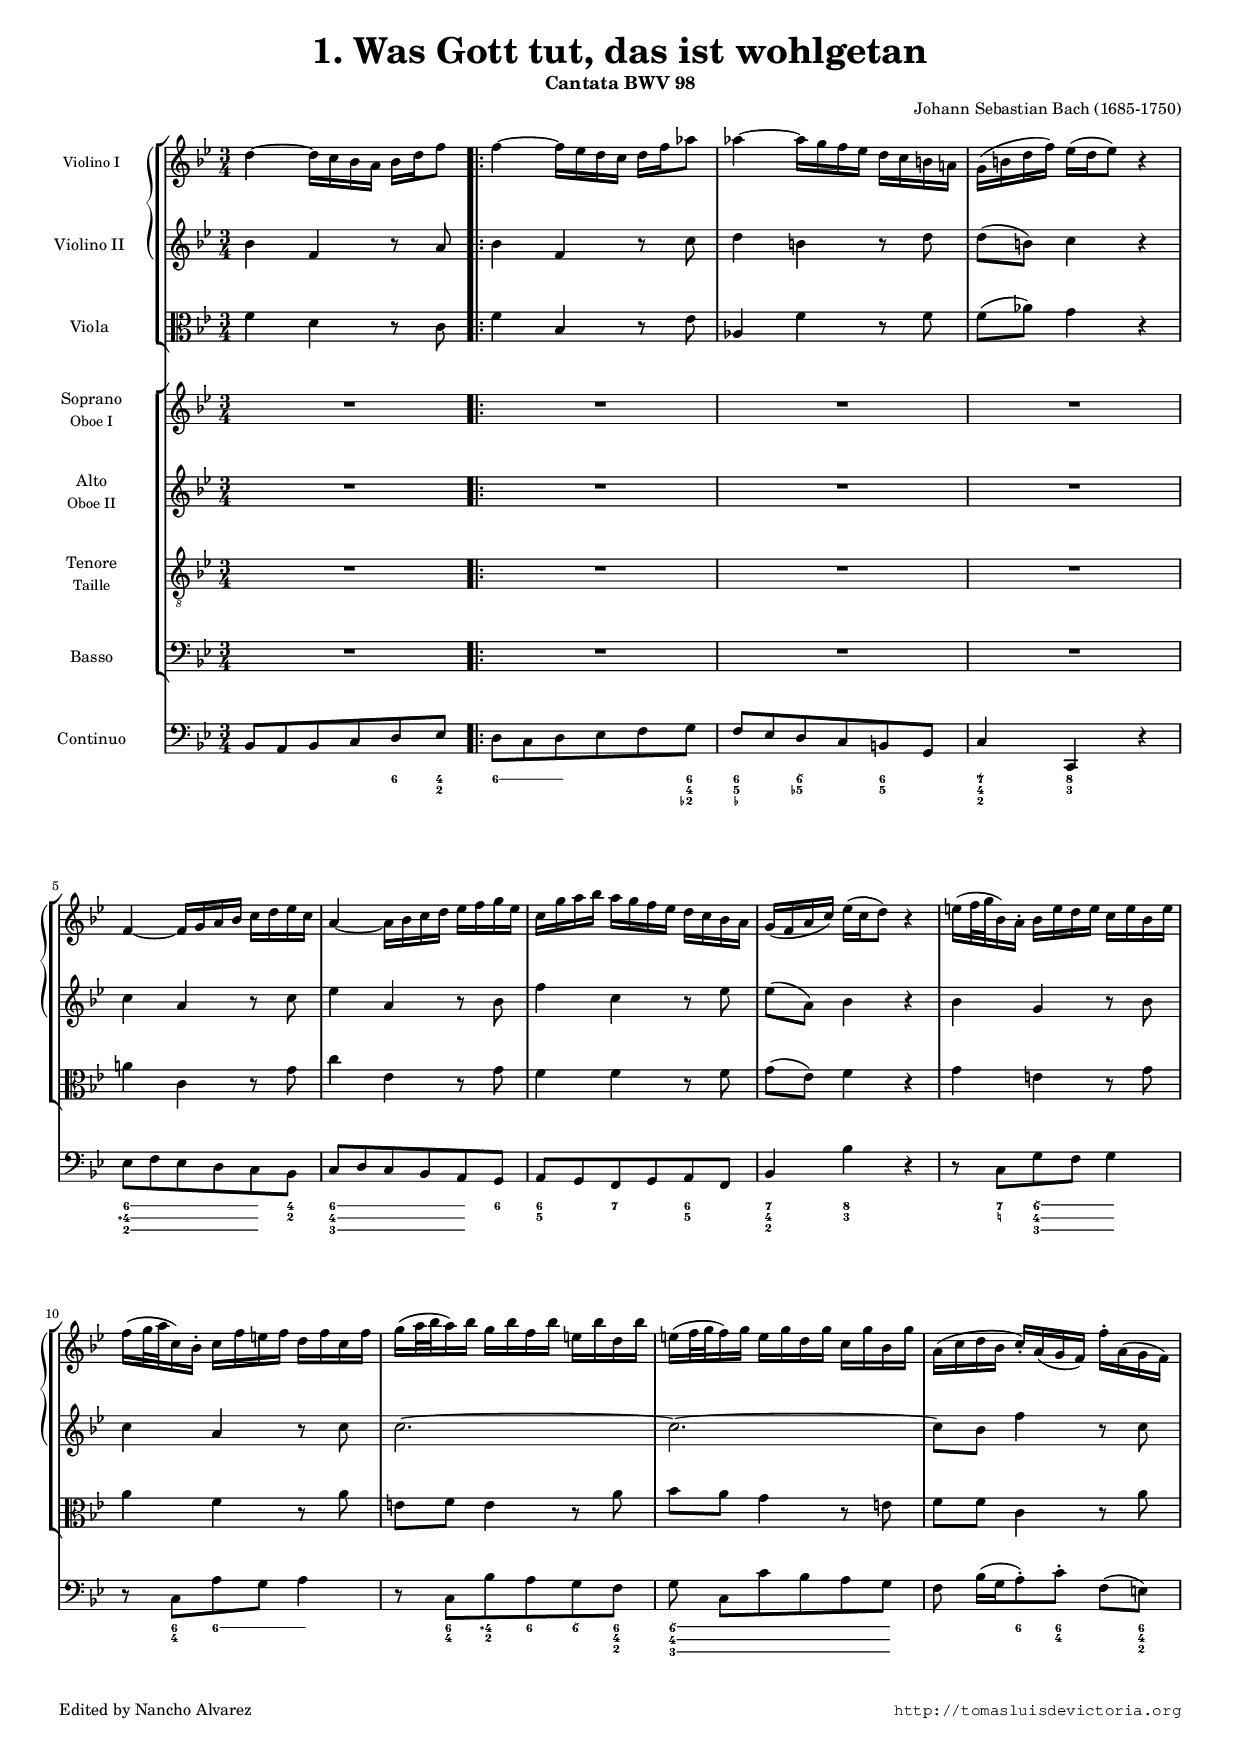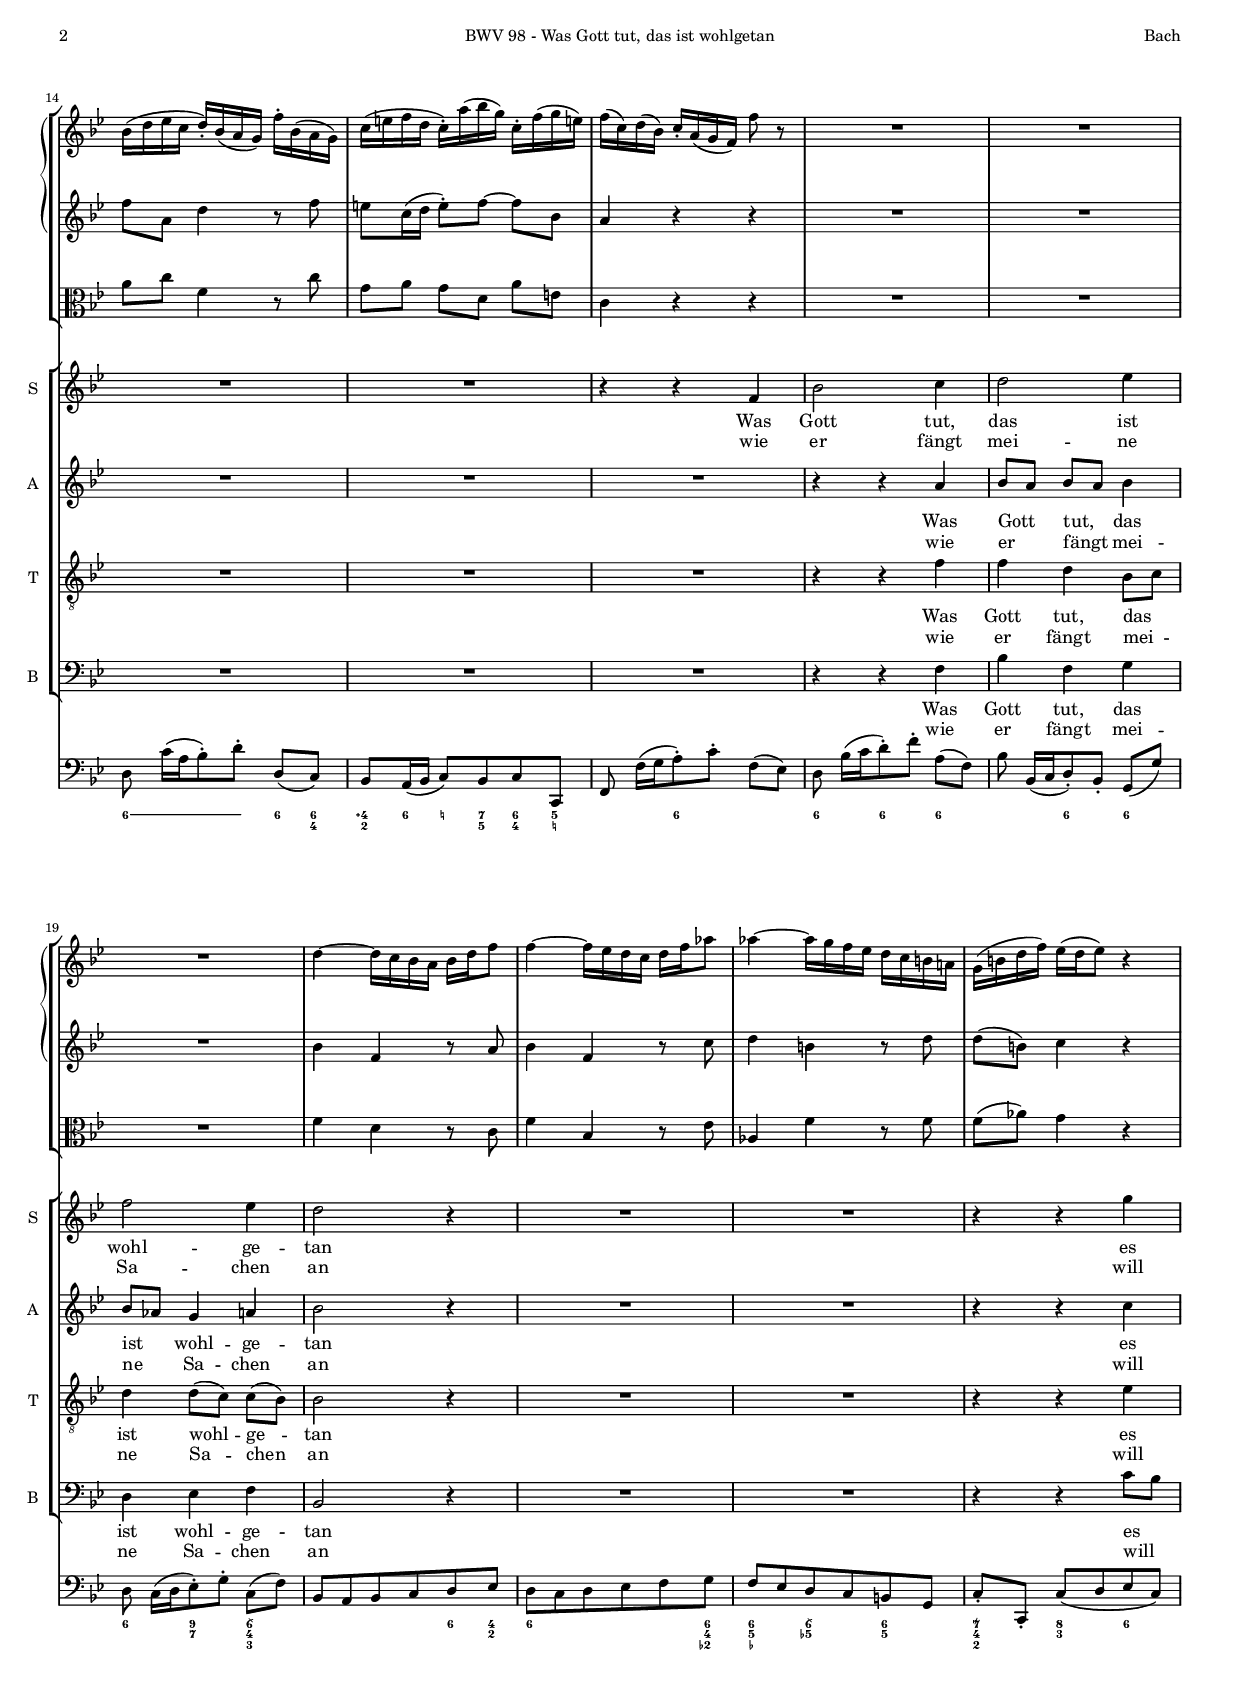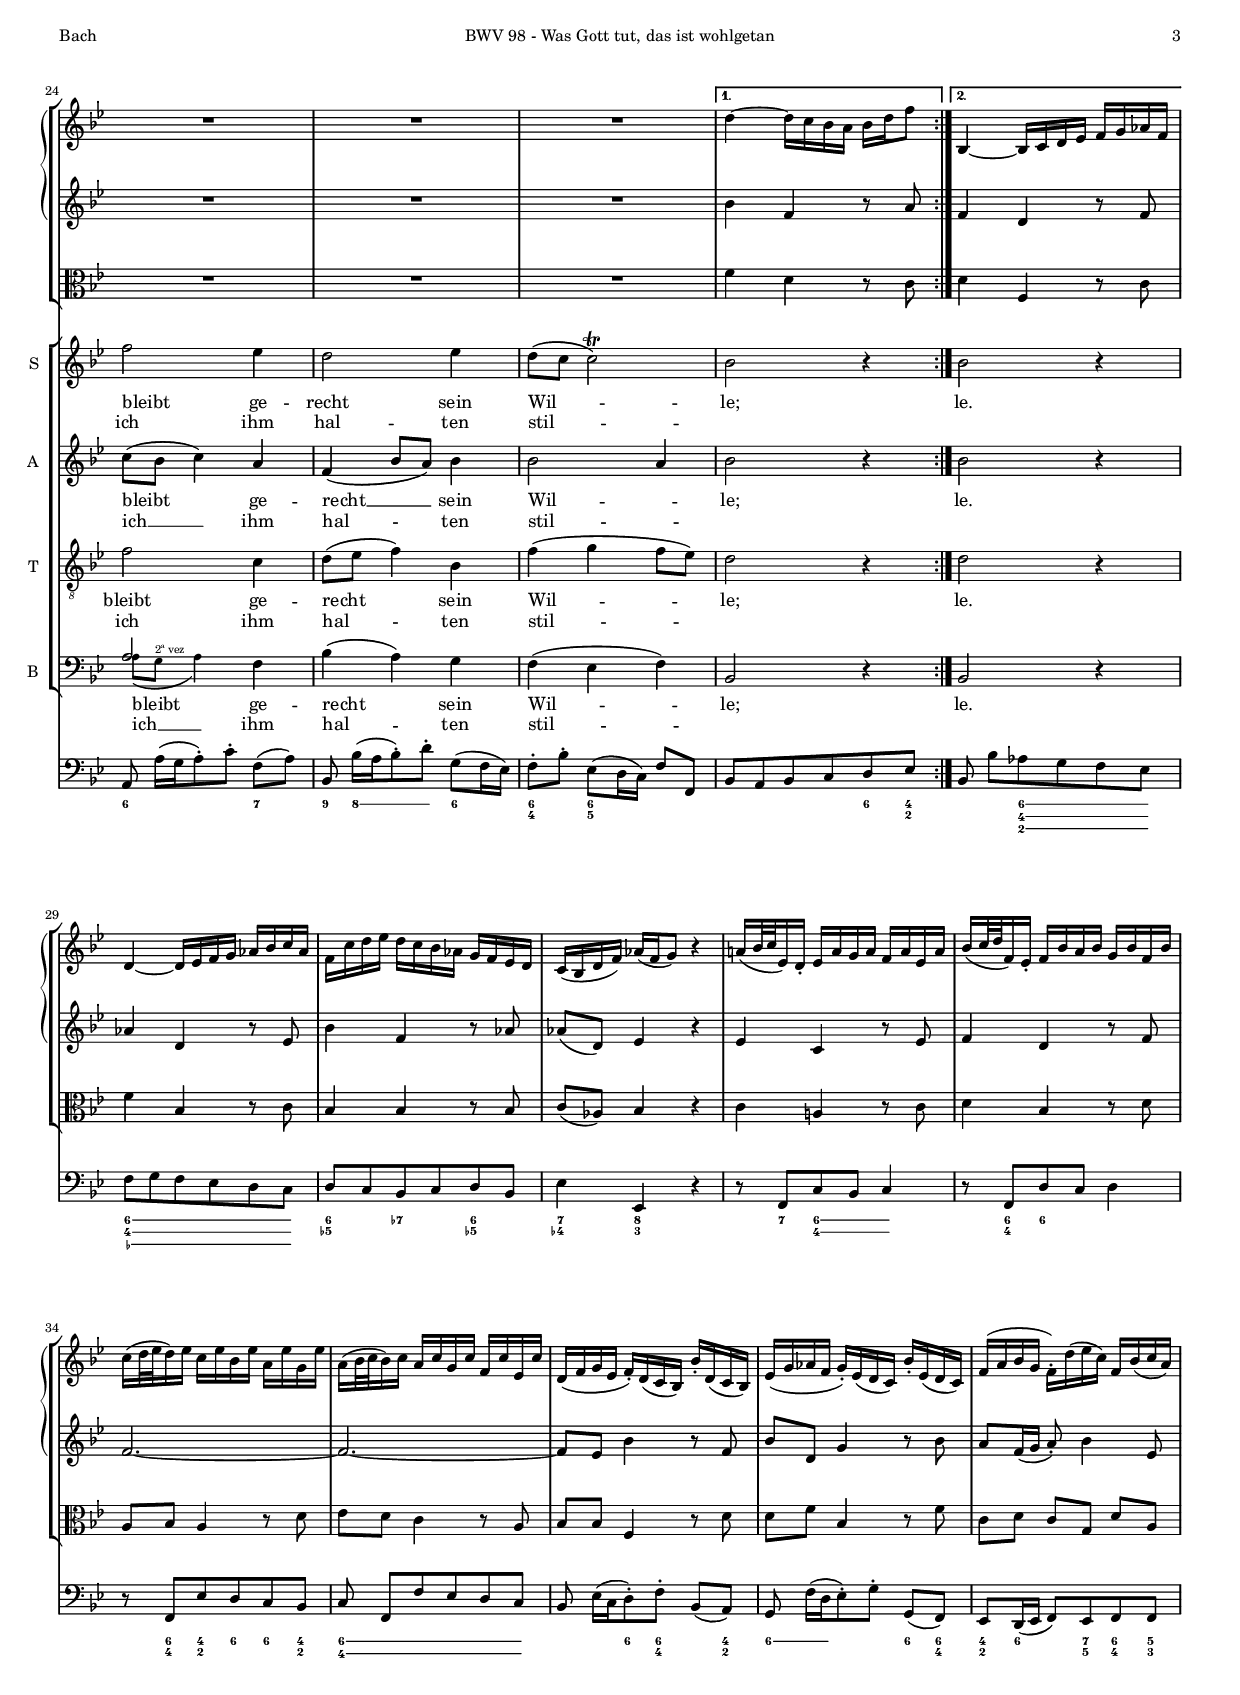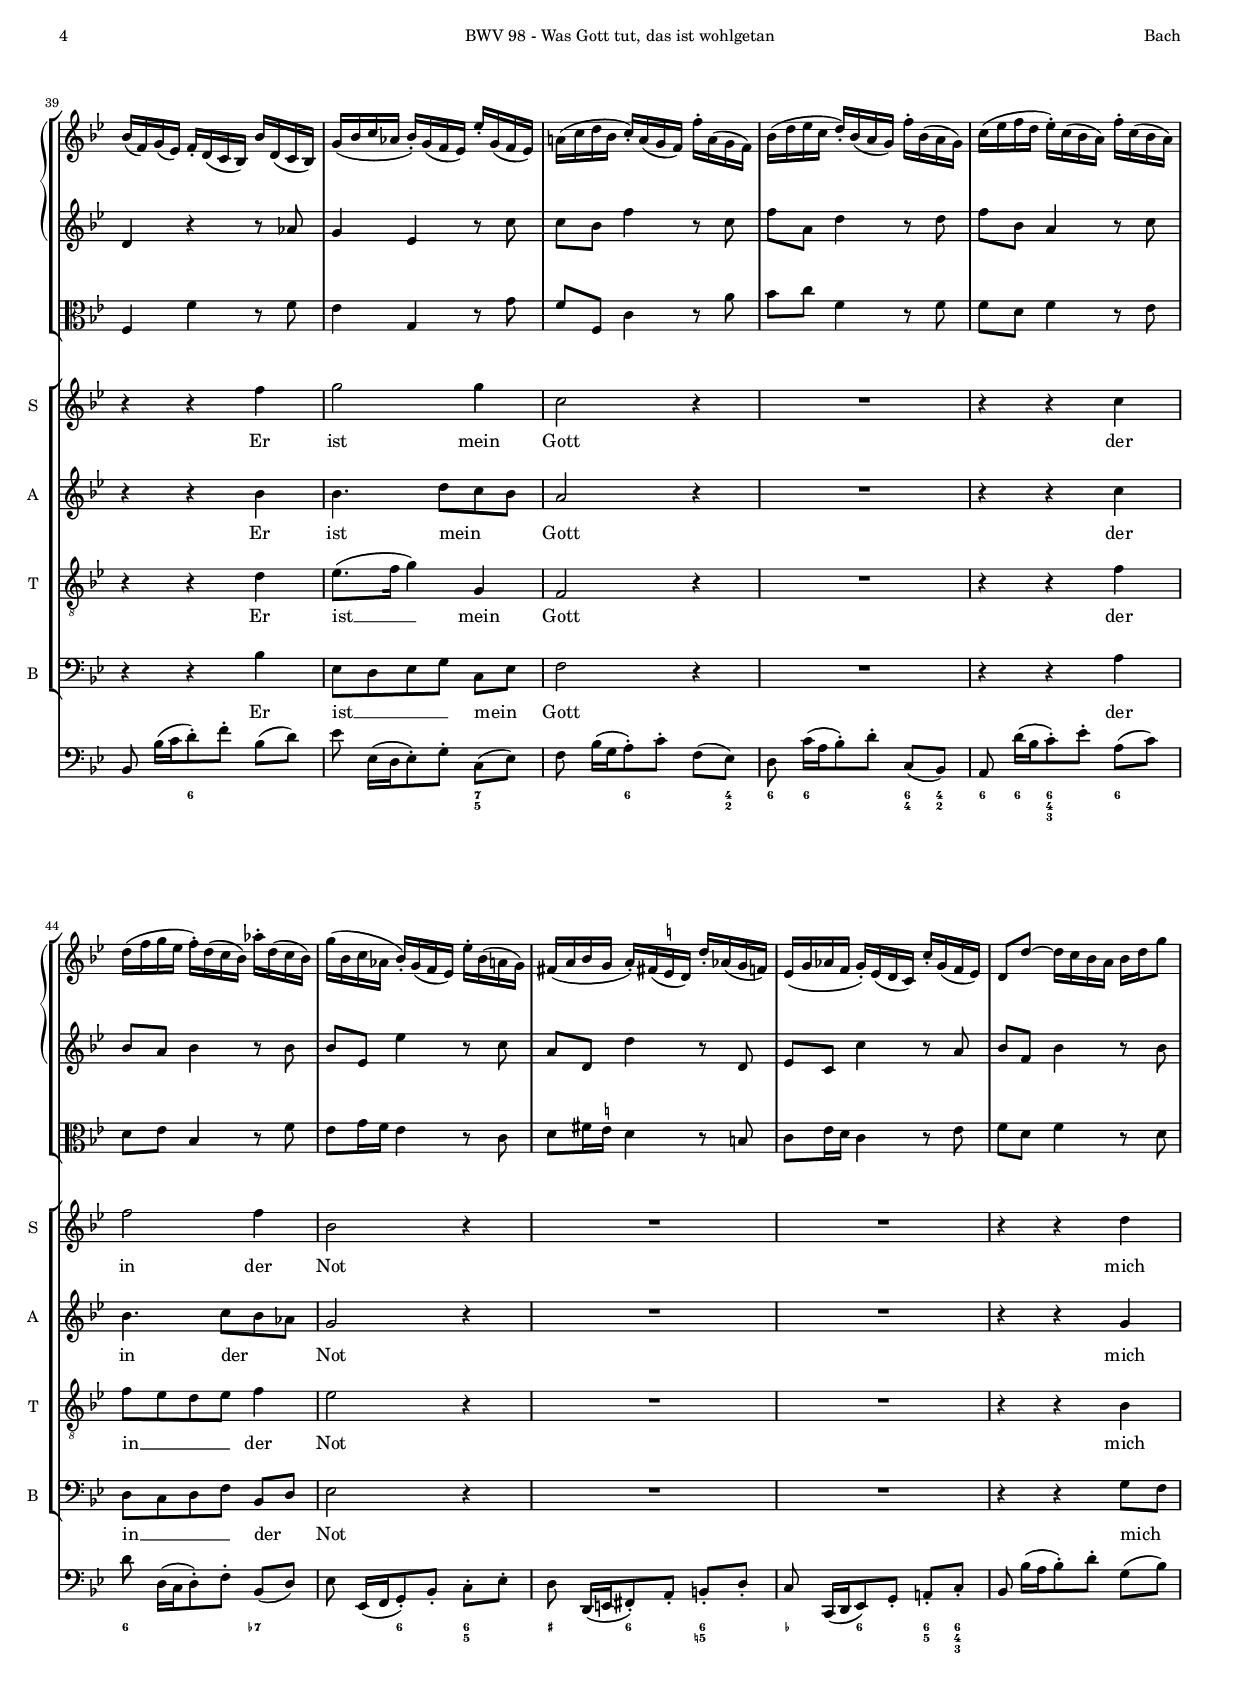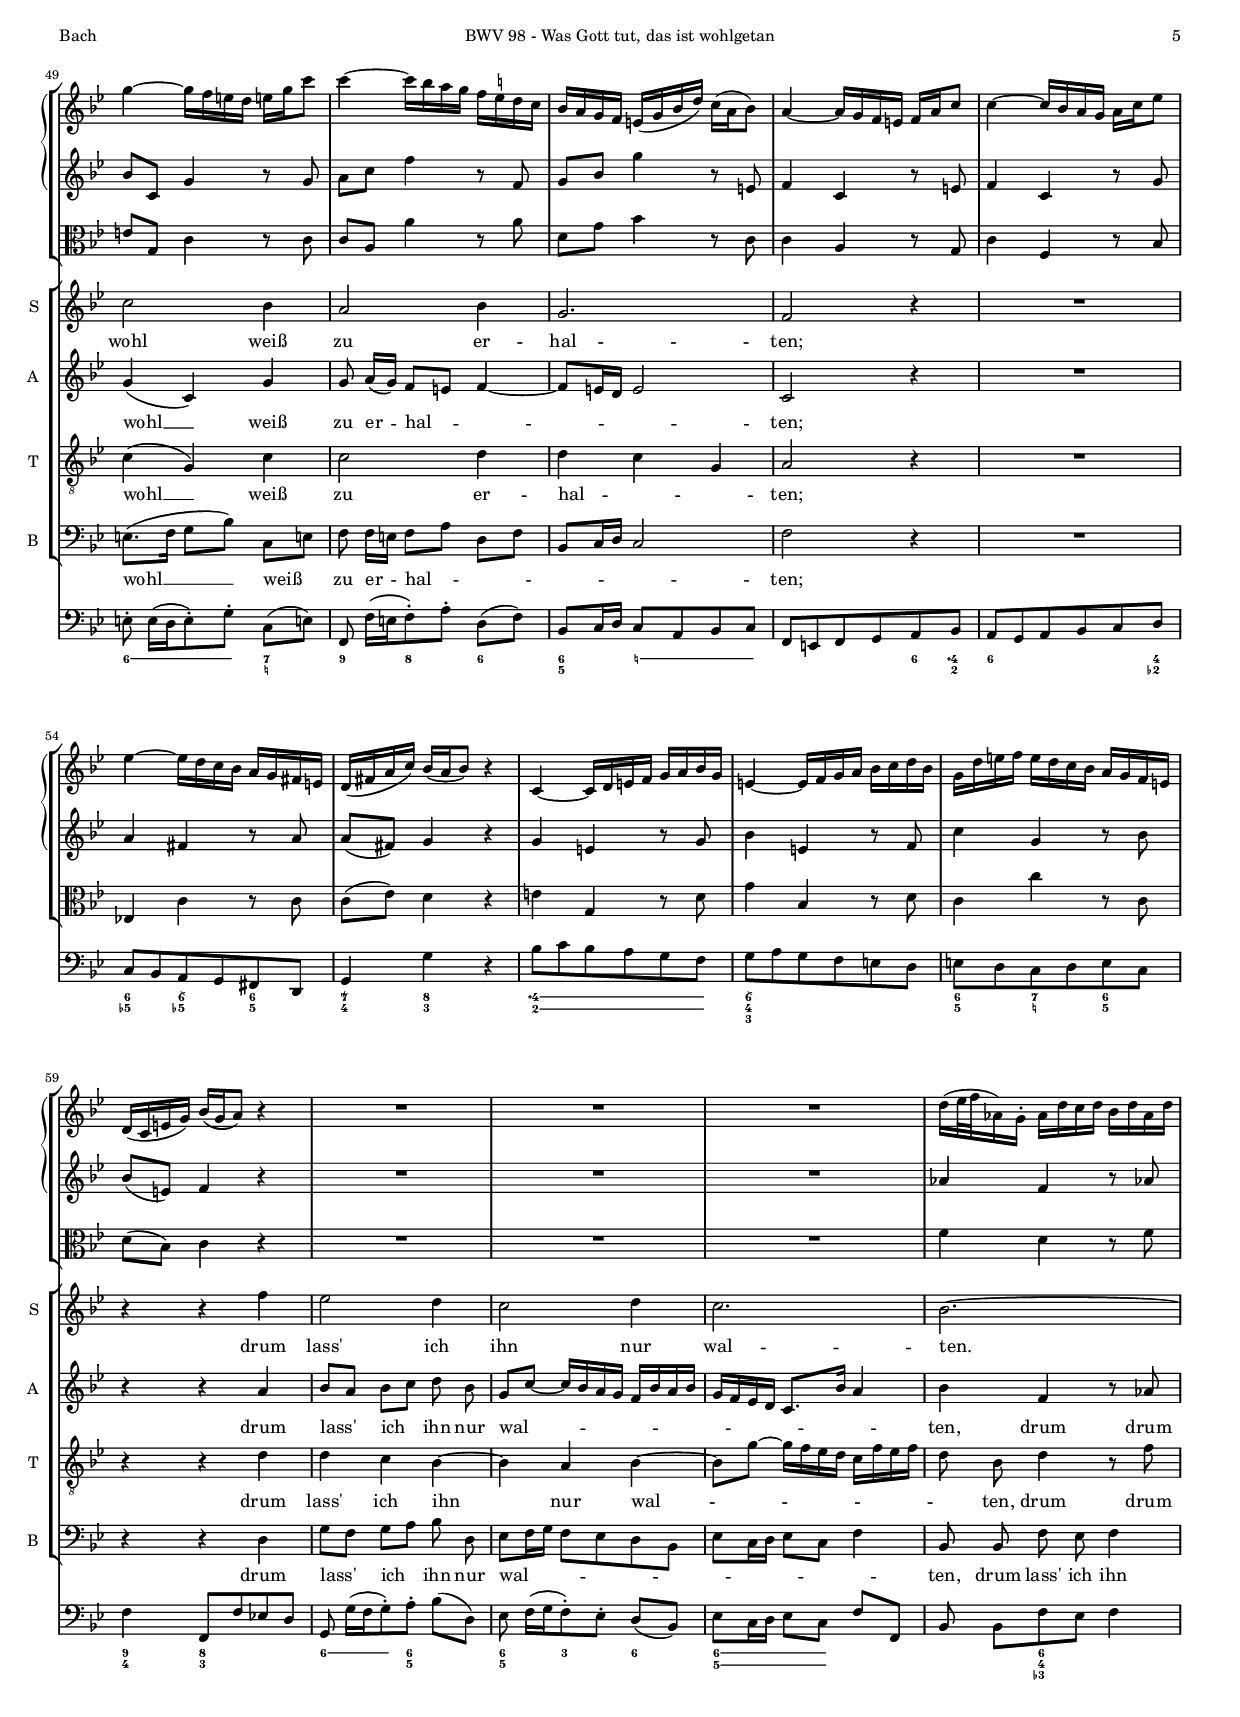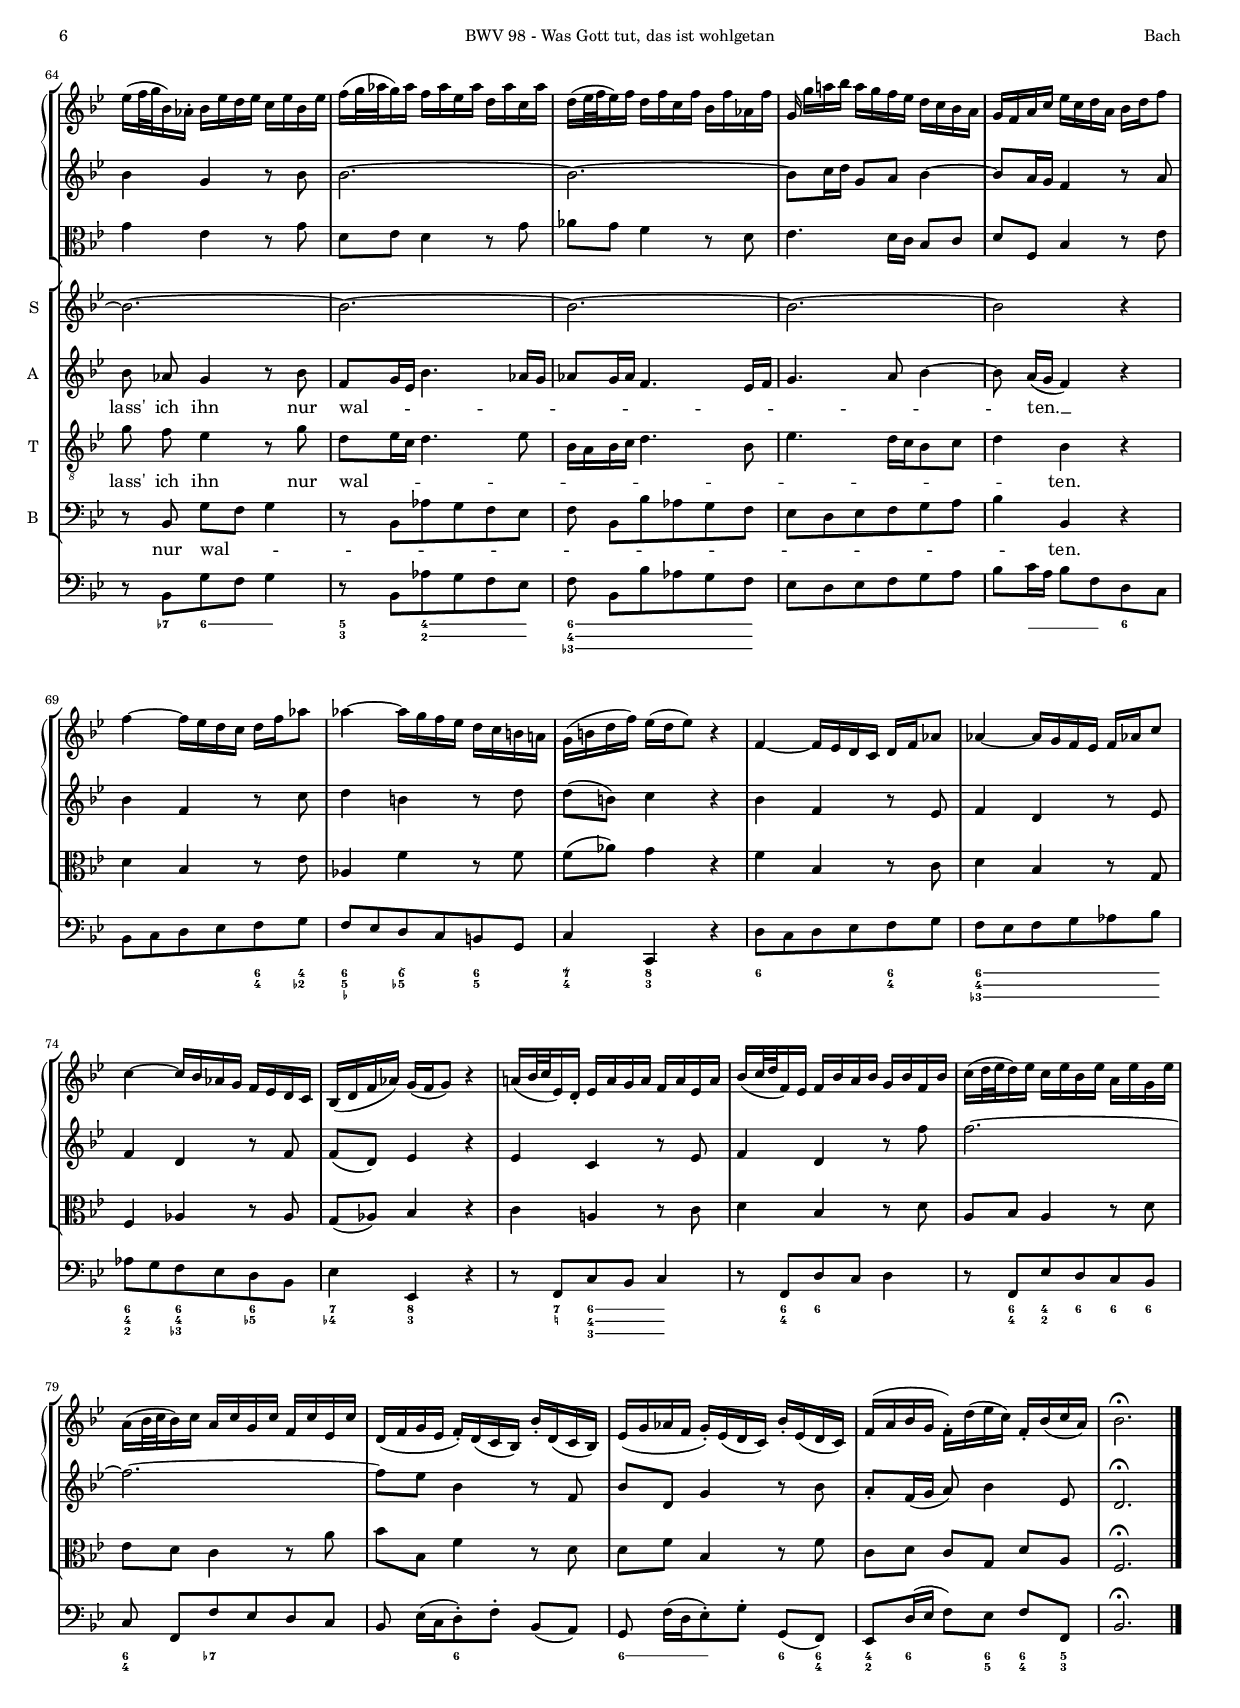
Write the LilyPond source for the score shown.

\version "2.22.0"

#(set-default-paper-size "a4")
#(set-global-staff-size 14.0)
#(ly:set-option 'point-and-click #f)
%nomobile

italicas=\override LyricText.font-shape = #'italic
rectas=\override LyricText.font-shape = #'upright
ss=\once \set suggestAccidentals = ##t
mtempo={\tempo 4 = 76 }
pfermata=\markup{"(" \musicglyph "scripts.ufermata" ")"}
showMultiRests = { \set Staff.keepAliveInterfaces = #'( rhythmic-grob-interface multi-measure-rest-interface lyric-interface stanza-number-interface percent-repeat-interface) }
hideMultiRests = \unset Staff.keepAliveInterfaces
noados=\once \set Staff.aDueText = #""
mt=#(define-music-function (offset) (number?) ; move lyric text
      #{ \once \override LyricText.X-offset = -$offset #})


htitle="BWV 98 - Was Gott tut, das ist wohlgetan"
hcomposer="Bach"

\header {
	title=\markup{\fontsize #3 "1. Was Gott tut, das ist wohlgetan"}
	subtitle="Cantata BWV 98"
        %subsubtitle=\markup{\raise #.8 "BWV 98" \vspace #1 }
        composer="Johann Sebastian Bach (1685-1750)"
        pdfauthor=\composer
       %opus="(-)"
	%poet=\markup{"BWV 98"}
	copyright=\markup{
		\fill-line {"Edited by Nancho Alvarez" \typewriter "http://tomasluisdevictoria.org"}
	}
%	tagline=""
}

global={
  \compressEmptyMeasures
  \key bes \major \time 3/4 \skip 1*3/4
  \repeat volta 2
  { \skip 1*3/4*25 } 
  \alternative { {\skip 2.} {\skip 2.}}
  \skip 1*3/4*55 \bar "|."
}

cantus=\relative c'{
        \set autoBeaming = ##f
        R1*3/4*15
        r4 r f
        bes2 c4
        d2 ees4
        f2 ees4
        d2 r4
        R1*3/4*2
        r4 r g
        f2 ees4
        d2 ees4
        d8[( c] c2)^\trill
        bes2 r4
        bes2 r4
        R1*3/4*10
        r4 r f'
        g2 g4
        c,2 r4
        R1*3/4
        r4 r c
        f2 f4
        bes,2 r4
        R1*3/4*2
        r4 r d
        c2 bes4
        a2 bes4
        g2.
        f2 r4
        R1*3/4*6
        r4 r f'
        ees2 d4
        c2 d4
        c2.
        bes2. ~
        bes ~
        bes ~
        bes ~
        bes ~
        bes2 r4
        R1*3/4*15
}

altus=\relative c''{
        \set autoBeaming = ##f
        R1*3/4*16
        r4 r a
        bes8[ a] bes[ a] bes4
        bes8[ aes] g4 a4
        bes2 r4
        R1*3/4*2
        r4 r c
        c8[( bes] c4) a4
        f4( bes8[ a]) bes4
        bes2 a4
        bes2 r4
        bes2 r4
        R1*3/4*10
        r4 r bes
        bes4. d8[ c bes]
        a2 r4
        R1*3/4
        r4 r c
        bes4. c8[ bes aes]
        g2 r4
        R1*3/4*2
        r4 r g
        g( c,) g'
        g8 a16[( g]) f8[ e] f4 ~
        f8[ e16 d] e2
        c2 r4
        R1*3/4*6
        r4 r a'
        bes8[ a] bes[ c] d bes
        g8[ c] ~ c16[ bes a g] f[ bes a bes]
        g[ f ees d] c8.[ bes'16] a4
        bes4 f r8 aes
        bes8 aes g4 r8 bes
        f8[ g16 ees] bes'4. aes16[ g]
        aes8[ g16 aes] f4. ees16[ f]
        g4. a8 bes4 ~
        bes8 a16[( g] f4) r
        R1*3/4*15
}

tenor=\relative c'{
        \set autoBeaming = ##f
        R1*3/4*16
        r4 r f
        f d bes8[ c]
        d4 d8[( c)] c[( bes])
        bes2 r4
        R1*3/4*2
        r4 r ees
        f2 c4
        d8[( ees] f4) bes,
        f'( g f8[ ees])
        d2 r4
        d2 r4
        R1*3/4*10
        r4 r d
        ees8.([ f16] g4) g,
        f2 r4
        R1*3/4
        r4 r f'
        f8[ ees d ees] f4
        ees2 r4
        R1*3/4*2
        r4 r bes
        c4( g) c
        c2 d4
        d4 c g
        a2 r4
        R1*3/4*6
        r4 r d
        d c bes ~
        bes a bes ~
        bes8[ g'] ~ g16[ f ees d] c[ f ees f]
        d8 bes d4 r8 f
        g f ees4 r8 g
        d8[ ees16 c] d4. ees8
        bes16[ a bes c] d4. bes8 % la bemol?
        ees4. d16[ c bes8 c]
        d4 bes r
        R1*3/4*15
}

bassus=\relative c{
        \set autoBeaming = ##f
        R1*3/4*16
        r4 r f
        bes f g
        d4 ees f
        bes,2 r4
        R1*3/4*2
        r4 r c'8[ bes]
        <<{\voiceTwo \override NoteHead.font-size=#-2 a8[( g]^\markup{\fontsize #-3 "2ª vez"} a4)} \new Voice{\voiceOne a2} >>
        \oneVoice
        \revert NoteHead.font-size
         f4
        bes4( a) g
        f( ees f)
        bes,2 r4
        bes2 r4
        R1*3/4*10
        r4 r bes'
        ees,8[ d ees g] c,[ ees]
        f2 r4
        R1*3/4
        r4 r a4
        d,8[ c d f] bes,[ d]
        ees2 r4
        R1*3/4*2
        r4 r g8[ f]
        e8.[( f16] g8[ bes]) c,8[ e!]
        f8 f16[ e] f8[ a] d,[ f]
        bes,8[ c16 d] c2
        f2 r4
        R1*3/4*6
        r4 r d
        g8[ f] g[ a] bes8 d,
        ees8[ f16 g] f8[ ees d bes]
        ees8[ c16 d] ees8[ c] f4
        bes,8 bes f' ees f4
        r8 bes, g'[ f] g4
        r8 bes,[ aes' g f ees]
        f8 bes,[ bes' aes g f]
        ees[ d ees f g a]
        bes4 bes, r
        R1*3/4*15
}

textocantus=\lyricmode{
Was Gott tut, das ist wohl -- ge -- tan
es \mt #0 bleibt ge -- recht sein Wil -- le;
le.
Er ist mein Gott
der in der Not
mich wohl weiß zu er -- hal -- ten;
drum lass' ich ihn nur wal -- ten.
}
textocantusb=\lyricmode{
wie er fängt mei -- ne Sa -- chen an
will ich ihm hal -- ten stil -- "  "
}

textoaltus=\lyricmode{
Was Gott tut, das ist wohl -- ge -- tan
es bleibt ge -- recht __ sein Wil -- _ le;
le.
Er ist mein Gott
der in der Not
mich wohl __ weiß zu er -- hal -- _ _ ten;
drum lass' ich ihn nur wal -- _ _ _ _ ten,
drum drum lass' ich ihn nur wal -- _ _ _ _ _ _ _ _ ten. __
}
textoaltusb=\lyricmode{
wie er fängt mei -- ne Sa -- chen an
will ich __ ihm hal -- ten stil -- _ "  "
}

textotenor=\lyricmode{
Was Gott tut, das ist wohl -- ge -- tan
es bleibt ge -- recht sein Wil -- le;
le.
Er ist __ mein Gott
der in __ der Not
mich wohl __ weiß zu er -- hal -- _ _ ten;
drum lass' ich ihn nur wal -- _ _ ten,
drum drum lass' ich ihn nur wal -- _ _ _ _ _ _ _ _ ten.
}
textotenorb=\lyricmode{
wie er fängt mei -- ne Sa -- chen an
will ich ihm hal -- ten stil -- "  "
}

textobassus=\lyricmode{
Was Gott tut, das ist wohl -- ge -- tan
es bleibt ge -- recht sein Wil -- le;
le.
Er ist __ mein Gott
der in __ der Not
mich wohl __ weiß zu er -- hal -- _ _ _ ten;
drum lass' ich ihn nur wal -- _ _ _ _ ten,
drum lass' ich ihn nur wal -- _ _ _ _ _ _ ten.
}
textobassusb=\lyricmode{
wie er fängt mei -- ne Sa -- chen an
will ich __ ihm hal -- ten stil -- "  "
}


violinuno = \relative c''{
  d4 ~ d16 c bes a bes d f8
  f4 ~ f16 ees d c d f aes8
  aes4 ~ aes16 g f ees d c b a!
  g( b d f) ees( d ees8) r4
  f,4 ~ f16 g a bes c d ees c
  a4 ~ a16 bes c d ees f g ees
  c g' a bes a g f ees d c bes a
  g( f a c) ees( c d8) r4
  e16( f32 g bes,16) a-. bes e d e c e bes e
  f16( g32 a c,16) bes-. c16 f e f d f c f
  g( a32 bes a16) bes g bes f bes e, bes' d, bes'
  e,( f32 g f16) g e g d g c, g' bes, g'
  a,( c d bes c-.) a( g f) f'-. a,( g f)
  bes16( d ees c d-.) bes( a g) f'-. bes,( a g)
  c( e f d c-.) a'( bes g) c,-. f( g e!)
  f( c) d( bes) c-. a( g f) f'8 r
  R1*3/4*3
  d4 ~ d16 c bes a bes d f8
  f4 ~ f16 ees d c d f aes8
  aes4 ~ aes16 g f ees d c b a!
  g( b d f) ees( d ees8) r4
  R1*3/4*3
  d4 ~ d16 c bes a bes d f8
  bes,,4 ~ bes16 c d ees f g aes f
  d4 ~ d16 ees f g aes bes c aes
  f c' d ees d c bes aes g f ees d
  c16( bes d f) aes( f g8) r4
  a!16( bes32 c ees,16) d-. ees a g a f a ees a
  bes16( c32 d f,16) ees-. f bes a bes g bes f bes
  c( d32 ees d16) ees c ees bes ees a, ees' g, ees'
  a,16( bes32 c bes16) c a c g c f, c' ees, c'
  d,( f g ees f-.) d( c bes) bes'-. d,( c bes)
  ees( g aes f g-.) ees( d c) bes'-. ees,( d c)
  f( a bes g f-.) d'( ees c) f, bes( c a)
  bes( f) g( ees) f-. d( c bes) bes' d,( c bes)
  g'( bes c aes bes-.) g( f ees) ees'-. g,( f ees)
  a!( c d bes c-.) a( g f) f'-. a,( g f)
  bes( d ees c d-.) bes( a g) f'-. bes,( a g)
  c( ees f d ees-.) c( bes a) f'-. c( bes a)
  d( f g ees f-.) d( c bes) aes'-. d,( c bes)
  g'( bes, c aes bes-.) g( f ees) ees'-. bes( a g)
  \override AccidentalSuggestion.avoid-slur = #'outside
  fis16( a bes g a-.) fis!( \ss e d) d'-. aes( g f)
  ees( g aes f g-.) ees( d c) c'-. g( f ees)
  d8 d' ~ d16 c bes a bes d g8
  g4 ~ g16 f e d e! g c8
  c4 ~ c16 bes a g f \ss e d c
  bes16 a g f e( g bes d) c( a bes8)
  a4 ~ a16 g f e f a c8
  c4 ~ c16 bes a g a c ees8
  ees4 ~ ees16 d c bes a g fis e
  d( fis a c) bes( a bes8) r4
  c,4 ~ c16 d e f g a bes g
  e4 ~ e16 f g a bes c d bes
  g d' e f e d c bes a g f e
  d( c e g) bes( g a8) r4
  R1*3/4*3
  d16( ees32 f aes,16) g-. aes d c d bes d aes d
  ees( f32 g bes,16) aes-. bes ees d ees c ees bes ees
  f16( g32 aes g16) aes f aes ees aes d, aes' c, aes'
  d,16( ees32 f ees16) f d f c f bes, f' aes, f'
  g, g'[ a! bes] a g f ees d c bes a
  g f a c ees c d a bes d f8
  f4 ~ f16 ees d c d f aes8 
  aes4 ~ aes16 g f ees d c b a!
  g( b d f) ees( d ees8) r4
  f,4 ~ f16 ees d c d f aes8
  aes4 ~ aes16 g f ees f aes! c8
  c4 ~ c16 bes aes g f ees d c
  bes( d f aes) g( f g8) r4
  a!16( bes32 c ees,16) d-. ees a g a f a ees a
  bes( c32 d f,16) ees f bes a bes g bes f bes
  c( d32 ees d16) ees c ees bes ees a, ees' g, ees'
  a,( bes32 c bes16) c a c g c f, c' ees, c'
  d,( f g ees f-.) d( c bes) bes'-. d,( c bes)
  ees( g aes f g-.) ees( d c) bes'-. ees,( d c)
  f( a bes g f-.) d'( ees c) f,-. bes( c a)
  bes2.^\fermata
}

violindos=\relative c''{
  bes4 f r8 a
  bes4 f r8  c'
  d4 b r8 d
  d( b) c4 r
  c4 a r8 c
  ees4 a, r8 bes
  f'4 c r8 ees
  ees( a,) bes4 r
  bes g r8 bes
  c4 a r8 c
  c2. ~
  c ~
  c8 bes f'4 r8 c
  f8 a, d4 r8 f
  e!8 c16( d e8-.)[ f] ~ f[ bes,]
  a4 r r
  R1*3/4*3
  bes4 f r8 a
  bes4 f r8 c'
  d4 b r8 d
  d( b) c4 r
  R1*3/4*3
  bes4 f r8 a
  f4 d r8 f
  aes4 d, r8 ees
  bes'4 f r8 aes
  aes8( d,) ees4 r
  ees4 c r8 ees
  f4 d r8 f
  f2. ~
  f ~
  f8 ees bes'4 r8 f
  bes8 d, g4 r8 bes
  a8 f16( g a8-.) bes4 ees,8
  d4 r r8 aes'
  g4 ees r8 c'
  c8 bes f'4 r8 c
  f8 a, d4 r8 d
  f8 bes, a4 r8 c
  bes8 a bes4 r8 bes
  bes ees, ees'4 r8 c
  a8 d, d'4 r8 d,
  ees c c'4 r8 a
  bes f bes4 r8 bes
  bes c, g'4 r8 g
  a c f4 r8 f,
  g8 bes g'4 r8 e,8
  f4 c r8 e
  f4 c r8 g'
  a4 fis r8 a
  a( fis) g4 r
  g4 e r8 g
  bes4 e, r8 f
  c'4 g r8 bes
  bes( e,) f4 r4
  R1*3/4*3
  aes4 f r8 aes!
  bes4 g r8 bes
  bes2. ~
  bes ~
  bes8 c16 d g,8 a bes4 ~
  bes8 a16 g f4 r8 a
  bes4 f r8 c'
  d4 b r8 d
  d( b) c4 r
  bes f r8 ees
  f4 d r8 ees
  f4 d r8 f
  f( d) ees4 r
  ees4 c r8 ees 
  f4 d r8 f'
  f2. ~
  f ~
  f8 ees bes4 r8 f
  bes d, g4 r8 bes
  a-. f16( g a8) bes4 ees,8
  d2.^\fermata
}

viola=\relative c'{
  f4 d r8 c
  f4 bes, r8 ees
  aes,4 f' r8 f
  f8( aes) g4 r
  a! c, r8 g'
  c4 ees, r8 g
  f4 f r8 f
  g8( ees) f4 r
  g e r8 g
  a4 f r8 a
  e8 f e4 r8 a
  bes8 a g4 r8 e
  f8 f c4 r8 a'
  a8 c f,4 r8 c'
  g[ a] g[ d] a'[ e]
  c4 r r
  R1*3/4*3
  f4 d r8 c
  f4 bes, r8 ees
  aes,4 f' r8 f
  f8( aes) g4 r
  R1*3/4*3
  f4 d r8 c
  d4 f, r8 c'
  f4 bes, r8 c
  bes4 bes r8 bes
  c8( aes) bes4 r
  c a! r8 c
  d4 bes r8 d
  a8 bes a4 r8 d
  ees d c4 r8 a
  bes8 bes f4 r8 d'
  d f bes,4 r8 f'
  c8[ d] c[ g] d'[ a]
  f4 f' r8 f
  ees4 g, r8 g'
  f8 f, c'4 r8 a'
  bes c f,4 r8 f
  f d f4 r8 ees
  d8 ees bes4 r8 f'
  ees8 g16 f ees4 r8 c
  d8 fis16 \ss e d4 r8 b
  c8 ees16 d c4 r8 ees
  f8 d f4 r8 d
  e8 g, c4 r8 c
  c a a'4 r8 a
  d,8 g bes4 r8 c,
  c4 a r8 g
  c4 f, r8 bes
  ees,!4 c' r8 c
  c8( ees) d4 r
  e4 g, r8 d'
  g4 bes, r8 d
  c4 c' r8 c,
  d8( bes) c4 r
  R1*3/4*3
  f4 d r8 f
  g4 ees r8 g
  d8 ees d4 r8 g
  aes8 g f4 r8 d
  ees4. d16 c bes8 c
  d f, bes4 r8 ees
  d4 bes r8 ees
  aes,4 f' r8 f
  f8( aes) g4 r
  f4 bes, r8 c
  d4 bes r8 g
  f4 aes r8 aes
  g8( aes) bes4 r
  c4 a! r8 c
  d4 bes r8 d
  a8 bes a4 r8 d
  ees8 d c4 r8 a'
  bes8 bes, f'4 r8 d
  d8 f bes,4 r8 f'
  c8[ d] c[ g] d'[ a]
  f2.^\fermata
}

cello=\relative c{
  bes8 a bes c d ees
  d c d ees f g
  f ees d c b g
  c4 c, r
  ees'8 f ees d c bes
  c d c bes a g
  a g f g a f
  bes4 bes' r
  r8 c, g' f g4
  r8 c, a' g a4
  r8 c, bes' a g f
  g c,[ c' bes a g]
  f bes16([ g a8-.) c-.] f,([ e])
  d8 c'16[( a bes8-.) d-.] d,8( c)
  bes8 a16( bes c8) bes c c,
  f8 f'16([ g a8-.) c-.] f,( ees)
  d bes'16([ c d8-.) f-.] a,( f)
  bes8 bes,16([ c d8-.) bes-.] g( g')
  d8 c16([ d ees8-.) g-.] c,( f)
  bes,8 a bes c d ees
  d c d ees f g
  f ees d c b g
  c-. c,-. c'([ d ees c)]
  a8 a'16[( g a8-.) c-.] f,( a)
  bes, bes'16([ a bes8-.) d-.] g,( f16 ees)
  f8-. bes-. ees,( d16 c) f8 f,
  bes a bes c d ees
  bes bes'[ aes g f ees]
  f g f ees d c
  d c bes c d bes
  ees4 ees, r
  r8 f c' bes c4
  r8 f, d' c d4
  r8 f, ees' d c bes
  c f,8[ f' ees d c]
  bes8 ees16[( c d8-.) f-.] bes,( a)
  g8 f'16([ d ees8-.) g-.] g,( f)
  ees8 d16( ees f8) ees f f
  bes8 bes'16[( c d8-.) f-.] bes,( d)
  ees8 ees,16([ d ees8-.) g-.] c,( ees)
  f8 bes16[( g a8-.) c-.] f,( ees)
  d8 c'16([ a bes8-.) d-.] c,( bes)
  a d'16[( bes c8-.) ees-.] a,( c)
  d8 d,16([ c d8-.) f-.] bes,( d)
  ees8 ees,16([ f g8-.) bes-.] c-. ees-. % no se ve el picado del sol
  d8 d,16([ e fis8-.) a-.] b-. d-.
  c8 c,16([ d ees8) g-.] a!-. c-.
  bes8 bes'16[( a bes8-.) d-.] g,( bes)
  e,-. e16([ d e8-.) g-.] c,( e!)
  f,8 f'16([ e f8-.) a-.] d,8( f)
  bes,8 c16 d c8 a bes c
  f, e f g a bes
  a g a bes c d
  c bes a g fis d
  g4 g' r
  bes8 c bes a g f
  g a g f e d
  e d c d e c 
  f4 f,8 f' ees! d
  g,8 g'16[( f g8-.) a-.] bes8( d,)
  ees8 f16([ g f8-.) ees-.] d( bes)
  ees8 c16 d ees8 c f[ f,]
  bes bes[ f' ees] f4
  r8 bes, g' f g4
  r8 bes, aes' g f ees
  f bes,[ bes' aes g f]
  ees d ees f g a
  bes8 c16 a bes8 f d c
  bes8 c d ees f g
  f ees d c b g
  c4 c, r
  d'8 c d ees f g
  f ees f g aes bes
  aes g f ees d bes
  ees4 ees, r
  r8 f c' bes c4
  r8 f, d' c d4
  r8 f, ees' d c bes
  c8 f,[ f' ees d c]
  bes8 ees16[( c d8-.) f-.] bes,( a)
  g8 f'16([ d ees8-.) g-.] g,( f)
  ees8 d'16( ees f8) ees f[ f,]
  bes2.^\fermata
}

cifrado=\figuremode{
  s2 <6>8 <4 2>
  \bassFigureExtendersOn
  <6>4 <6>8 s s <6 4 2->
  \bassFigureExtendersOff
  <6 5 _->4 <6\\ 5-> <6 5>
  <7\\ 4 2> <8 3> s
  \bassFigureExtendersOn
  <6 4\+ 2> 2 <6 4\+ 2>8 <4 2\!>
  <6 4\! 3>2 <6 4 3>8 <6\!>
  \bassFigureExtendersOff
  <6 5>4 <7> <6 5>
  <7 4 2> <8 3> s
  \bassFigureExtendersOn
  s8 <7 _!> <6\\ 4 3>4 <6\\ 4 3>4
  s8 <6 4> <6\!>4 <6>
  s8 <6 4> <4\+ 2> <6> <6\\> <6 4 2>
  <6\\ 4\! 3>2 <6\\ 4 3>8 <6\\ 4 3>
  \bassFigureExtendersOff
  s4 <6>8 <6 4> s <6 4 2>
  \bassFigureExtendersOn
  <6\!>4. <6>8
  \bassFigureExtendersOff
   <6>8 <6 4>
  <4\+ 2>8 <6> <_!> <7 5> <6 4> <5 _!>
  s4 <6> s
  <6> <6> <6>
  s <6> <6>
  <6> <9 7> <6\\ 4 3>
  s2 <6>8 <4 2>
  <6>4 s s8 <6 4 2->
  <6 5 _->4 <6\\ 5-> <6 5>
  <7\\ 4 2>4 <8 3> <6>
  <6>2 <7>4
  <9>8
  \bassFigureExtendersOn
   <8>4 <8>8 <6>4
  \bassFigureExtendersOff
  <6 4>4 <6 5>4 s
  s2 <6>8 <4 2>
  \bassFigureExtendersOn
  s4 <6 4 2>4. <6 4 2>8
  <6\! 4\! _->2 <6 4 _->8 <6 4 _->
  \bassFigureExtendersOff
  <6 5->4 <7-> <6 5->
  <7 4-> <8 3> s
  s8 <7> 
  \bassFigureExtendersOn
   <6 4>4 <6 4>
  \bassFigureExtendersOff
  s8 <6 4> <6>4 s
  s8 <6 4> <4 2> <6> <6> <4 2>
  \bassFigureExtendersOn
  <6 4\!>2 <6 4>8 <6 4>
  \bassFigureExtendersOff
  s4 <6>8 <6 4> s <4 2>
  \bassFigureExtendersOn
  <6>8. <6>16
  \bassFigureExtendersOff
   s4 <6>8 <6 4>
  <4 2>8 <6> s <7 5> <6 4> <5 3>
  s4 <6> s
  s s <7 5>
  s <6> s8 <4 2>
  <6> <6> s s <6 4> <4 2>
  <6> <6> <6 4 3>4 <6>
  <6>2 <7->4
  s4 <6> <6 5>
  <_+>4 <6> <6 5!>
  <_-> <6> <6 5>8 <6 4 3>
  s2.
  \bassFigureExtendersOn
  <6>4. <6>8
  \bassFigureExtendersOff
   <7 _!>4
  <9>4 <8> <6>
  <6 5>
  \bassFigureExtendersOn
   <_!>4. <_!>8
  \bassFigureExtendersOff
  s2 <6>8 <4\+ 2>
  <6>4 s s8 <4 2->
  <6 5->4 <6\\ 5-> <6 5>
  <7\\ 4> <8 3> s
  \bassFigureExtendersOn
  <4\+ 2>2 <4\+ 2>8 <4\+ 2>
  \bassFigureExtendersOff
  <6\\ 4 3>2.
  <6 5>4 <7 _!> <6 5>
  <9 4>4 <8 3>2
  \bassFigureExtendersOn
  <6>4 <6>8
  \bassFigureExtendersOff
   <6 5> s4
  <6 5>4 <3> <6>
  \bassFigureExtendersOn
  <6\! 5>4. <6 5>8 s4
  \bassFigureExtendersOff
  s4 <6 4 3-> s
  s8 <7-> \bassFigureExtendersOn
   <6>4 <6>4
  <5 3>4 <4 2>4. <4 2>8
  <6 4\! 3->2 <6 4 3->8 <6 4 3->
  s2.
  \bassFigureExtendersOn
  s8 <_>4 <_>8 <6>4
  \bassFigureExtendersOff
  s2 <6 4>8 <4 2->
  <6 5 _->4 <6\\ 5-> <6 5>
  <7\\ 4> <8 3> s
  <6>2 <6 4>4
  \bassFigureExtendersOn
  <6\! 4\! 3->2 <6 4 3->8 <6 4 3->
  \bassFigureExtendersOff
  <6 4 2>4 <6 4 3-> <6 5->
  <7 4-> <8 3> s
  s8 <7 _!>
  \bassFigureExtendersOn
   <6 4 3>4 <6 4 3>
  \bassFigureExtendersOff
  s8 <6 4> <6>2
  s8 <6 4> <4 2> <6> <6> <6>
  <6 4>4 <7-> s
  s <6> s
  \bassFigureExtendersOn
  <6>4 <6>8
  \bassFigureExtendersOff
   s8 <6>8 <6 4>
  <4 2>8 <6> s <6 5> <6 4> <5 3>
  s2.
  
}
guia=\relative c''{
  \set autoBeaming = ##t

}




\score {\transpose c' c'{
<<

\new StaffGroup << 
  \set StaffGroup.systemStartDelimiterHierarchy
    = #'(SystemStartBracket (SystemStartBrace a b) )


        \new Staff <<\global
	\new Voice="vi1" {
		\set Staff.instrumentName=\markup{\smaller "Violino I"}
		\clef "treble"
		\violinuno }
	>> 
	\new Staff <<\global
	\new Voice="vi2" {
		\set Staff.instrumentName=\markup{"Violino II "}
		\clef "treble"
		\violindos }
	>>     
    
        \new Staff <<\global
	\new Voice="vi3" {
		\set Staff.instrumentName=\markup{"Viola "}
		\clef "alto"
		\viola }
	>> 


>>

\new ChoirStaff<<

        \new Staff <<\global
        \new Voice="v1" {
                \set Staff.instrumentName=\markup{\center-column{"Soprano" \smaller "Oboe I"}}
                \set Staff.shortInstrumentName="S"
                \clef "treble"
                \cantus }
        \new Lyrics \lyricsto "v1" {\textocantus }
        \new Lyrics \lyricsto "v1" {\textocantusb }
        >>

        \new Staff <<\global
        \new Voice="v2" {
                \set Staff.instrumentName=\markup{\center-column{"Alto" \smaller "Oboe II"}}
                \set Staff.shortInstrumentName="A"
                \clef "treble"
                \altus }
        \new Lyrics \lyricsto "v2" {\textoaltus }
        \new Lyrics \lyricsto "v2" {\textoaltusb }
        >>
        
        \new Staff <<\global
        \new Voice="v3" {
                \set Staff.instrumentName=\markup{\center-column{"Tenore" \smaller "Taille"}}
                \set Staff.shortInstrumentName="T"
                \clef "G_8"
                \tenor }
        \new Lyrics \lyricsto "v3" {\textotenor }
        \new Lyrics \lyricsto "v3" {\textotenorb }
        >>
    
        \new Staff <<\global
        \new Voice="v4" {
                \set Staff.instrumentName="Basso"
                \set Staff.shortInstrumentName="B"
                \clef "bass"
                \bassus }
        \new Lyrics \lyricsto "v4" {\textobassus }
        \new Lyrics \lyricsto "v4" {\textobassusb }
        >>          
>>

        \new Staff <<\global
	\new Voice="cont" {
		\set Staff.instrumentName=\markup{"Continuo"}
		\clef "bass"
		\cello }
	\new FiguredBass {\cifrado }
	>> 

%{
	\new Staff \with{ 
      \remove Ambitus_engraver
      fontSize = #-3
      \override StaffSymbol #'staff-space = #(magstep -4)
      }<<\global
	\new Voice="v6" {
		\clef "treble"
		\guia }
	>>
%}

>>

	} % transpose

\layout{ 
	\context {\Lyrics 
		\override VerticalAxisGroup.staff-affinity = #UP
		\override VerticalAxisGroup.nonstaff-relatedstaff-spacing =
			#'((basic-distance . 0) (minimum-distance . 0) (padding . 1))
		\override LyricText.font-size = #1.2
		\override LyricHyphen.minimum-distance = #0.5
	}
	\context {\Score 
		tempoHideNote = ##t
		\override BarNumber.padding = #2 
	}
	\context {\Voice 
		%melismaBusyProperties = #'()
		%autoBeaming = ##f
	}

        \context {\ChoirStaff 
                  \override StaffGrouper.staffgroup-staff-spacing =
                        #'((basic-distance . 15) (minimum-distance . 0) (padding . 1))
                  \override StaffGrouper.staff-staff-spacing =
                        #'((basic-distance . 11) (minimum-distance . 0) (padding . 1))
        }

        \context {\StaffGroup
                  \override StaffGrouper.staffgroup-staff-spacing =
                        #'((basic-distance . 15) (minimum-distance . 0) (padding . 1))
                  \override StaffGrouper.staff-staff-spacing =
                        #'((basic-distance . 11) (minimum-distance . 0) (padding . 1))
        }

	\context {\Staff 
                \RemoveEmptyStaves %notablet
                %\override VerticalAxisGroup.remove-first = ##t
		\override VerticalAxisGroup.staff-staff-spacing =
			#'((basic-distance . 10) (minimum-distance . 0) (padding . 1))
		%\consists Ambitus_engraver 
		\override LigatureBracket.padding = #1
	}
}

%\midi { \mtempo }

}


\paper{
	evenHeaderMarkup=\markup  \fill-line { \fromproperty #'page:page-number-string \htitle \hcomposer }
	oddHeaderMarkup= \markup  \fill-line { \on-the-fly #not-first-page \hcomposer \on-the-fly #not-first-page \htitle \on-the-fly #not-first-page \fromproperty #'page:page-number-string }
	%system-count=20
	%page-count = 16
	ragged-last-bottom = ##f
	indent=1.8\cm
	system-system-spacing =
	#'((basic-distance . 22) (minimum-distance . 0) (padding . 5))
	top-system-spacing = % header
	#'((basic-distance . 12) (minimum-distance . 0) (padding . 0))
	last-bottom-spacing = % footer
	#'((basic-distance . 15) (minimum-distance . 0) (padding . 0))
	markup-system-spacing.padding = #1.5
}



